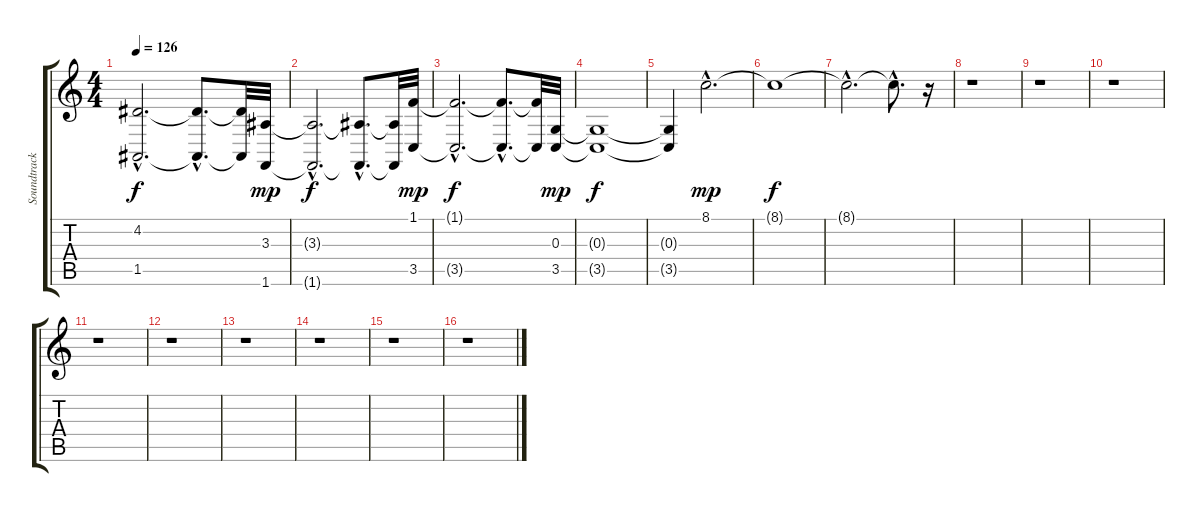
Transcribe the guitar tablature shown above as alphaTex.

\track ("Soundtrack" "Soundtrack") {instrument fx2soundtrack}
\staff {score tabs}
\tuning (E4 B3 G3 D3 A2 E2) {hide}
\ts (4 4)
\tempo 126
\clef g2
\ks c
(4.2{hac t} 1.5{hac t}).2{d dy f} (4.2{hac t} 1.5{hac t}).8{d} (4.2{t} 1.5{t}).32 (3.3 1.6).32{dy mp} |
(3.3{hac t} 1.6{hac t}).2{d dy f} (3.3{hac t} 1.6{hac t}).8{d} (3.3{t} 1.6{t}).32 (1.1 3.5).32{dy mp} |
(1.1{hac t} 3.5{hac t}).2{d dy f} (1.1{hac t} 3.5{hac t}).8{d} (1.1{t} 3.5{t}).32 (0.3 3.5).32{dy mp} |
(0.3{t} 3.5{t}).1{dy f} |
(0.3{t} 3.5{t}).4 8.1{hac}.2{d dy mp} |
8.1{t}.1{dy f} |
8.1{hac t}.2{d} 8.1{hac t}.8{d} r.16 |
r.1 |
r.1 |
r.1 |
r.1 |
r.1 |
r.1 |
r.1 |
r.1 |
r.1
